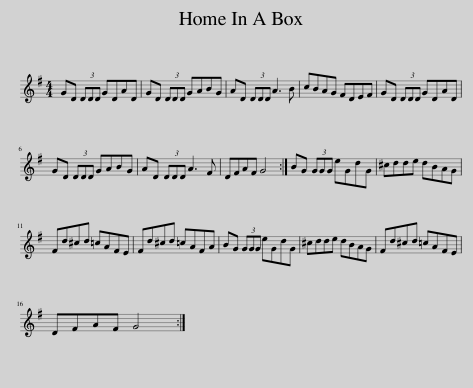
X:1
L:1/8
M:4/4
I:linebreak $
K:G
V:1 treble
V:1
 GD (3DDD GDAD | GD (3DDD GABG | AD (3DDD A3 B | cBAG FDEF | GD (3DDD GDAD |$ %5
 GD (3DDD GABG | AD (3DDD A3 F | DFAF G4 :| BG (3GGG eGdG | ^cdde dBAG |$ %10
 Fd^cd =cAFE | Fd^cd =cAFA | BG (3GGG eGdG | ^cdde dBAG | Fd^cd =cAFE |$ %15
 DFAF G4 :| %16
